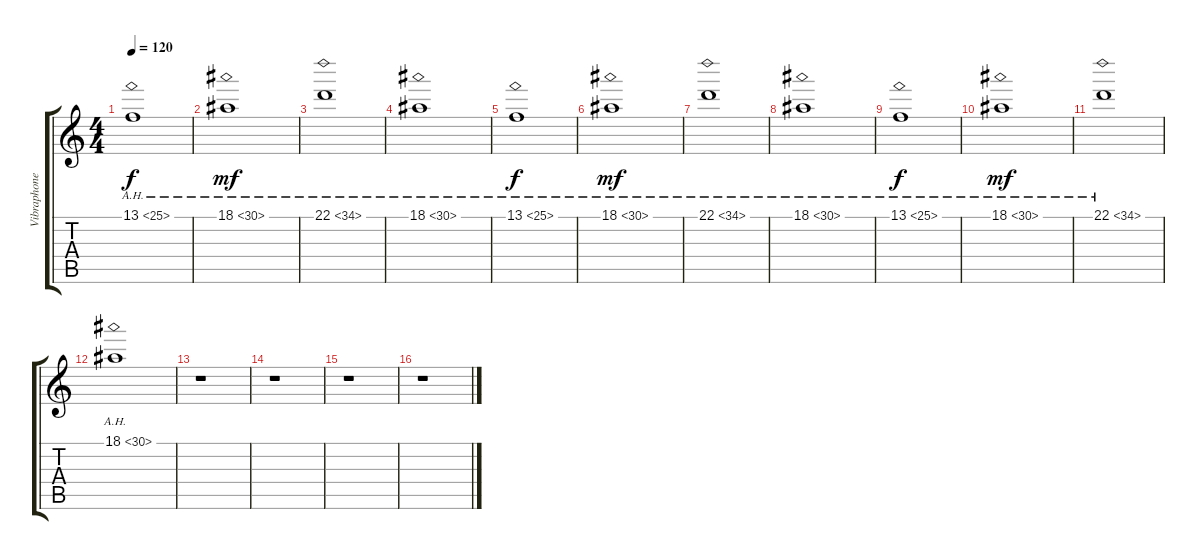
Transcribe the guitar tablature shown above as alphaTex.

\track ("Vibraphone" "Vibraphone") {instrument vibraphone}
\staff {score tabs}
\tuning (E4 B3 G3 D3 A2 E2) {hide}
\ts (4 4)
\tempo 120
\clef g2
\ks c
13.1{ah 12}.1{dy f} |
18.1{ah 12}.1{dy mf} |
22.1{ah 12}.1 |
18.1{ah 12}.1 |
13.1{ah 12}.1{dy f} |
18.1{ah 12}.1{dy mf} |
22.1{ah 12}.1 |
18.1{ah 12}.1 |
13.1{ah 12}.1{dy f} |
18.1{ah 12}.1{dy mf} |
22.1{ah 12}.1 |
18.1{ah 12}.1 |
r.1 |
r.1 |
r.1 |
r.1
